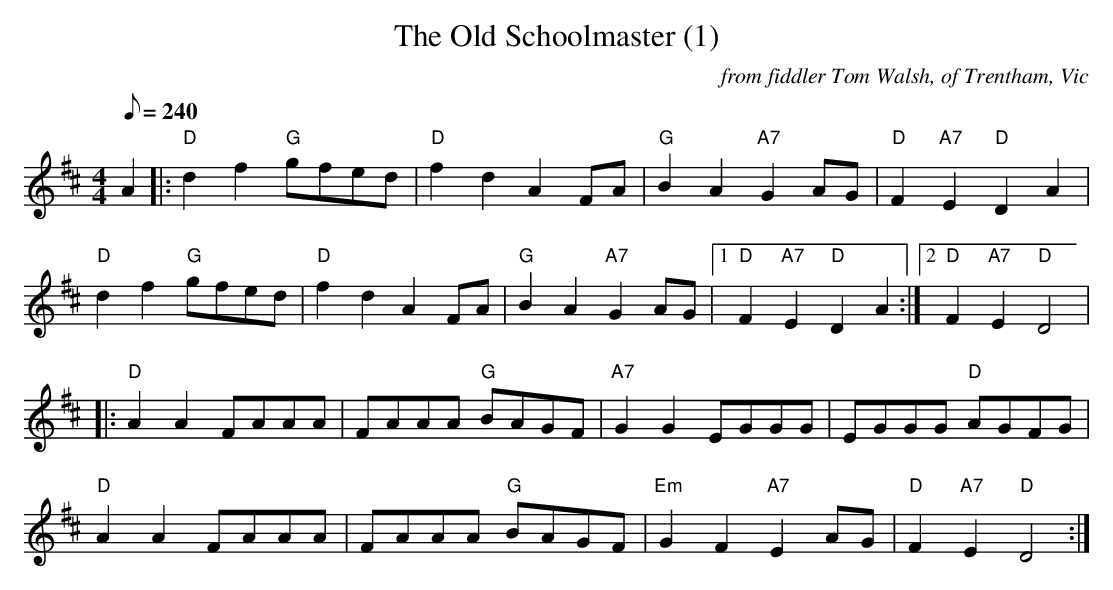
X:1
T:Old Schoolmaster (1), The
M:4/4
L:1/8
Q:240
C:from fiddler Tom Walsh, of Trentham, Vic
K:D
V:1
A2|:"D"d2f2"G"gfed|"D"f2d2A2FA|"G"B2A2"A7"G2AG|"D"F2"A7"E2"D"D2A2|
"D"d2f2"G"gfed|"D"f2d2A2FA|"G"B2A2"A7"G2AG|1"D"F2"A7"E2"D"D2A2:|2"D"F2"A7"E2"D"D4|
|:"D"A2A2FAAA|FAAA "G"BAGF|"A7"G2G2EGGG|EGGG "D"AGFG|
"D"A2A2FAAA|FAAA "G"BAGF|"Em"G2F2"A7"E2AG|"D"F2"A7"E2"D"D4:|
